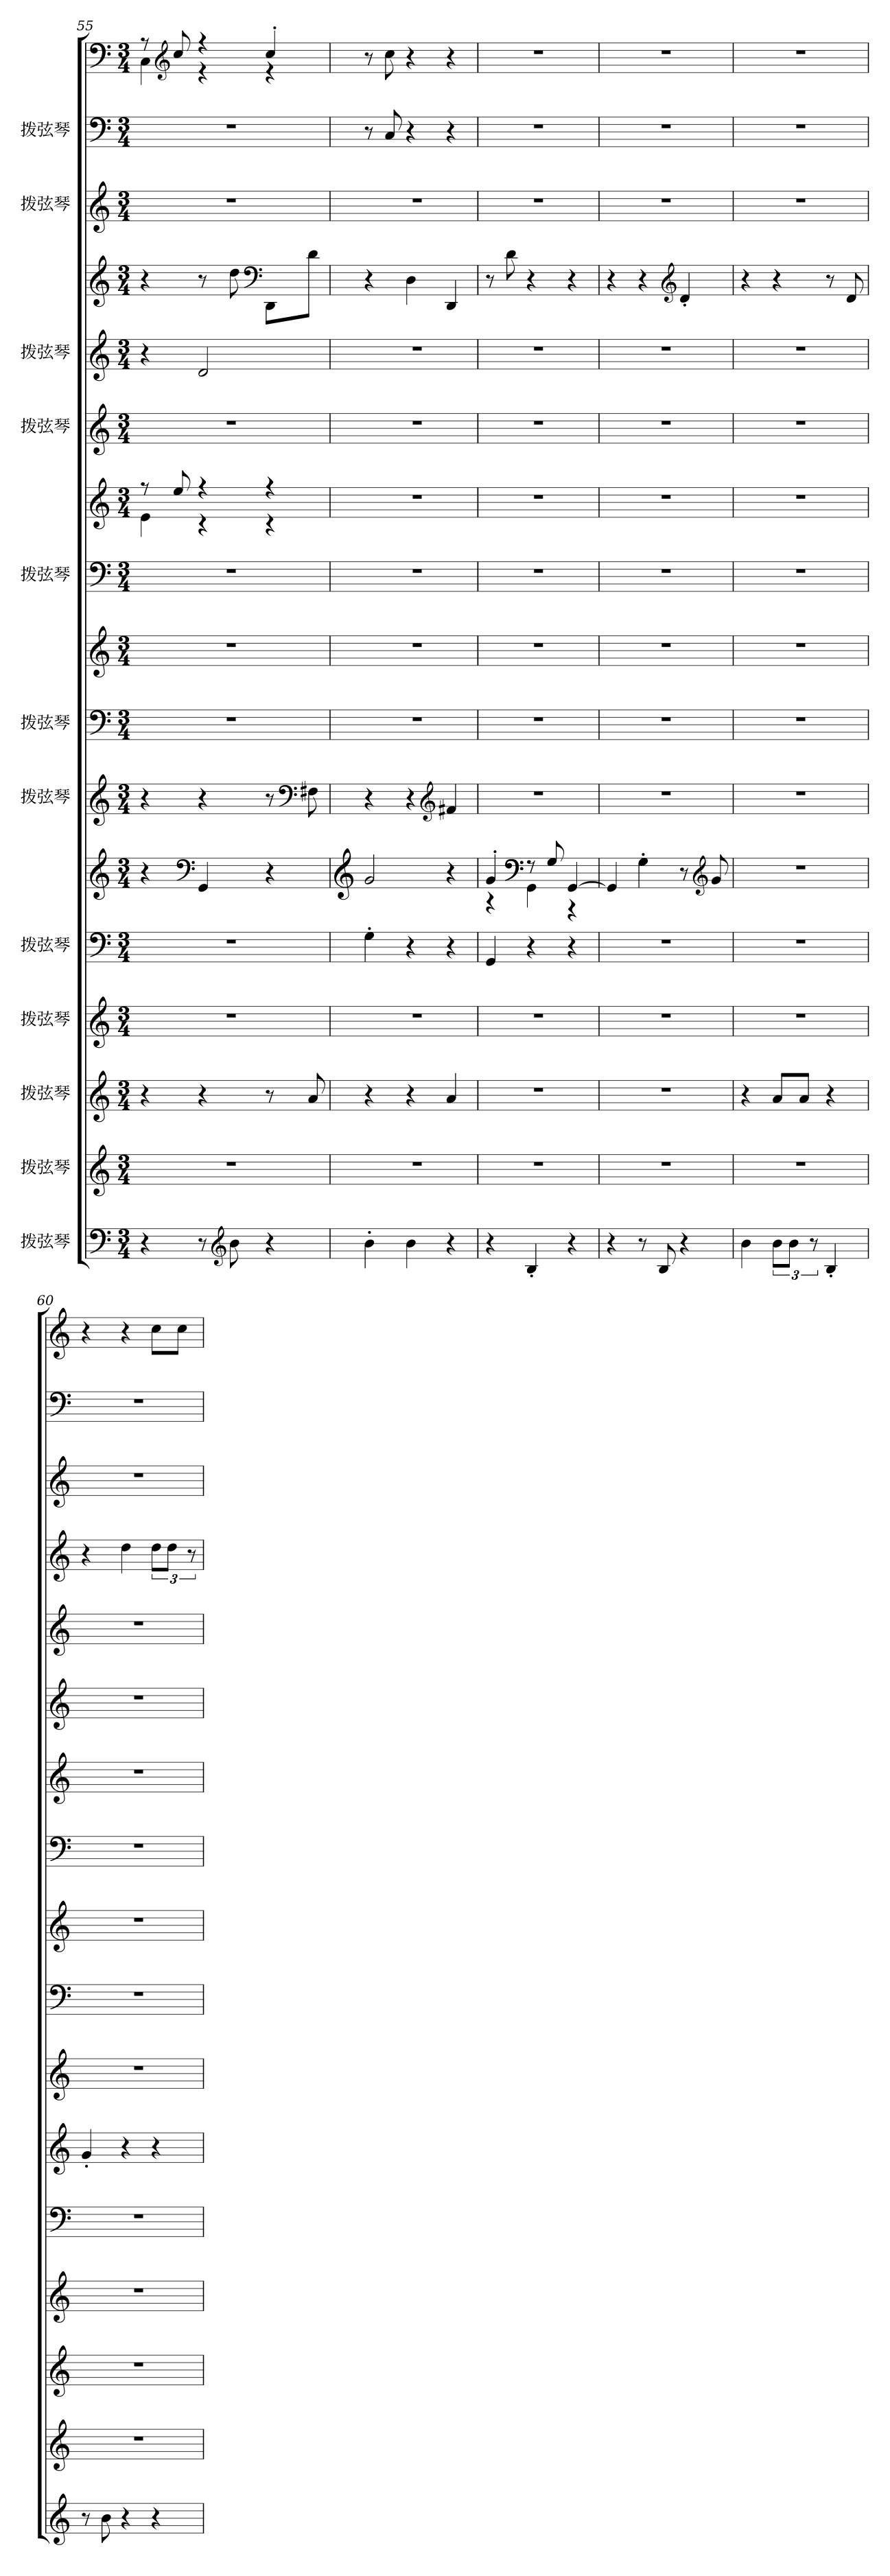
**kern	**kern	**kern	**kern	**kern	**kern	**kern	**kern	**kern	**kern	**kern	**kern	**kern	**kern	**kern	**kern	**kern
*part12	*part11	*part10	*part9	*part8	*part8	*part7	*part6	*part6	*part5	*part5	*part4	*part3	*part3	*part2	*part1	*part1
*staff17	*staff16	*staff15	*staff14	*staff13	*staff12	*staff11	*staff10	*staff9	*staff8	*staff7	*staff6	*staff5	*staff4	*staff3	*staff2	*staff1
*I"拨弦琴	*I"拨弦琴	*I"拨弦琴	*I"拨弦琴	*I"拨弦琴	*	*I"拨弦琴	*I"拨弦琴	*	*I"拨弦琴	*	*I"拨弦琴	*I"拨弦琴	*	*I"拨弦琴	*I"拨弦琴	*
*clefF4	*clefG2	*clefG2	*clefG2	*clefF4	*clefG2	*clefG2	*clefF4	*clefG2	*clefF4	*clefG2	*clefG2	*clefG2	*clefG2	*clefG2	*clefF4	*clefF4
*k[]	*k[]	*k[]	*k[]	*k[]	*k[]	*k[]	*k[]	*k[]	*k[]	*k[]	*k[]	*k[]	*k[]	*k[]	*k[]	*k[]
*M3/4	*M3/4	*M3/4	*M3/4	*M3/4	*M3/4	*M3/4	*M3/4	*M3/4	*M3/4	*M3/4	*M3/4	*M3/4	*M3/4	*M3/4	*M3/4	*M3/4
=55	=55	=55	=55	=55	=55	=55	=55	=55	=55	=55	=55	=55	=55	=55	=55	=55
*	*	*	*	*	*	*	*	*	*	*^	*	*	*	*	*	*^
4r	2.r	4r	2.r	2.r	4r	4r	2.r	2.r	2.r	8r	4e\	2.r	4r	4r	2.r	2.r	8r	4C\
*	*	*	*	*	*	*	*	*	*	*	*	*	*	*	*	*	*clefG2	*
.	.	.	.	.	.	.	.	.	.	8ee/	.	.	.	.	.	.	8cc/	.
*	*	*	*	*	*clefF4	*	*	*	*	*	*	*	*	*	*	*	*	*
8r	.	4r	.	.	4GG/	4r	.	.	.	4r	4r	.	2d/	8r	.	.	4r	4r
*clefG2	*	*	*	*	*	*	*	*	*	*	*	*	*	*	*	*	*	*
8b\	.	.	.	.	.	.	.	.	.	.	.	.	.	8dd\	.	.	.	.
*	*	*	*	*	*	*	*	*	*	*	*	*	*	*clefF4	*	*	*	*
4r	.	8r	.	.	4r	8r	.	.	.	4r	4r	.	.	8DD\L	.	.	4cc'/	4r
*	*	*	*	*	*	*clefF4	*	*	*	*	*	*	*	*	*	*	*	*
.	.	8a/	.	.	.	8F#X\	.	.	.	.	.	.	.	8d\J	.	.	.	.
*	*	*	*	*	*	*	*	*	*	*v	*v	*	*	*	*	*	*v	*v
=56	=56	=56	=56	=56	=56	=56	=56	=56	=56	=56	=56	=56	=56	=56	=56	=56
*	*	*	*	*	*clefG2	*	*	*	*	*	*	*	*	*	*	*
4b'\	2.r	4r	2.r	4G'\	2g/	4r	2.r	2.r	2.r	2.r	2.r	2.r	4r	2.r	8r	8r
.	.	.	.	.	.	.	.	.	.	.	.	.	.	.	8C/	8cc\
4b\	.	4r	.	4r	.	4r	.	.	.	.	.	.	4D\	.	4r	4r
*	*	*	*	*	*	*clefG2	*	*	*	*	*	*	*	*	*	*
4r	.	4a/	.	4r	4r	4f#X/	.	.	.	.	.	.	4DD/	.	4r	4r
!!LO:PB:g=z
=57	=57	=57	=57	=57	=57	=57	=57	=57	=57	=57	=57	=57	=57	=57	=57	=57
*	*	*	*	*	*^	*	*	*	*	*	*	*	*	*	*	*
4r	2.r	2.r	2.r	4GG/	4g'/	4r	2.r	2.r	2.r	2.r	2.r	2.r	2.r	8r	2.r	2.r	2.r
.	.	.	.	.	.	.	.	.	.	.	.	.	.	8d\	.	.	.
*	*	*	*	*	*clefF4	*	*	*	*	*	*	*	*	*	*	*	*
4B'/	.	.	.	4r	8r	4GG\	.	.	.	.	.	.	.	4r	.	.	.
.	.	.	.	.	8G/	.	.	.	.	.	.	.	.	.	.	.	.
4r	.	.	.	4r	[4GG/	4r	.	.	.	.	.	.	.	4r	.	.	.
*	*	*	*	*	*v	*v	*	*	*	*	*	*	*	*	*	*	*
=58	=58	=58	=58	=58	=58	=58	=58	=58	=58	=58	=58	=58	=58	=58	=58	=58
4r	2.r	2.r	2.r	2.r	4GG/]	2.r	2.r	2.r	2.r	2.r	2.r	2.r	4r	2.r	2.r	2.r
8r	.	.	.	.	4G'\	.	.	.	.	.	.	.	4r	.	.	.
8B/	.	.	.	.	.	.	.	.	.	.	.	.	.	.	.	.
*	*	*	*	*	*	*	*	*	*	*	*	*	*clefG2	*	*	*
4r	.	.	.	.	8r	.	.	.	.	.	.	.	4d'/	.	.	.
*	*	*	*	*	*clefG2	*	*	*	*	*	*	*	*	*	*	*
.	.	.	.	.	8g/	.	.	.	.	.	.	.	.	.	.	.
=59	=59	=59	=59	=59	=59	=59	=59	=59	=59	=59	=59	=59	=59	=59	=59	=59
4b\	2.r	4r	2.r	2.r	2.r	2.r	2.r	2.r	2.r	2.r	2.r	2.r	4r	2.r	2.r	2.r
12b\L	.	8a/L	.	.	.	.	.	.	.	.	.	.	4r	.	.	.
12b\J	.	.	.	.	.	.	.	.	.	.	.	.	.	.	.	.
.	.	8a/J	.	.	.	.	.	.	.	.	.	.	.	.	.	.
12r	.	.	.	.	.	.	.	.	.	.	.	.	.	.	.	.
4B'/	.	4r	.	.	.	.	.	.	.	.	.	.	8r	.	.	.
.	.	.	.	.	.	.	.	.	.	.	.	.	8d/	.	.	.
=60	=60	=60	=60	=60	=60	=60	=60	=60	=60	=60	=60	=60	=60	=60	=60	=60
8r	2.r	2.r	2.r	2.r	4g'/	2.r	2.r	2.r	2.r	2.r	2.r	2.r	4r	2.r	2.r	4r
8b\	.	.	.	.	.	.	.	.	.	.	.	.	.	.	.	.
4r	.	.	.	.	4r	.	.	.	.	.	.	.	4dd\	.	.	4r
4r	.	.	.	.	4r	.	.	.	.	.	.	.	12dd\L	.	.	8cc\L
.	.	.	.	.	.	.	.	.	.	.	.	.	12dd\J	.	.	.
.	.	.	.	.	.	.	.	.	.	.	.	.	.	.	.	8cc\J
.	.	.	.	.	.	.	.	.	.	.	.	.	12r	.	.	.
=	=	=	=	=	=	=	=	=	=	=	=	=	=	=	=	=
*-	*-	*-	*-	*-	*-	*-	*-	*-	*-	*-	*-	*-	*-	*-	*-	*-
